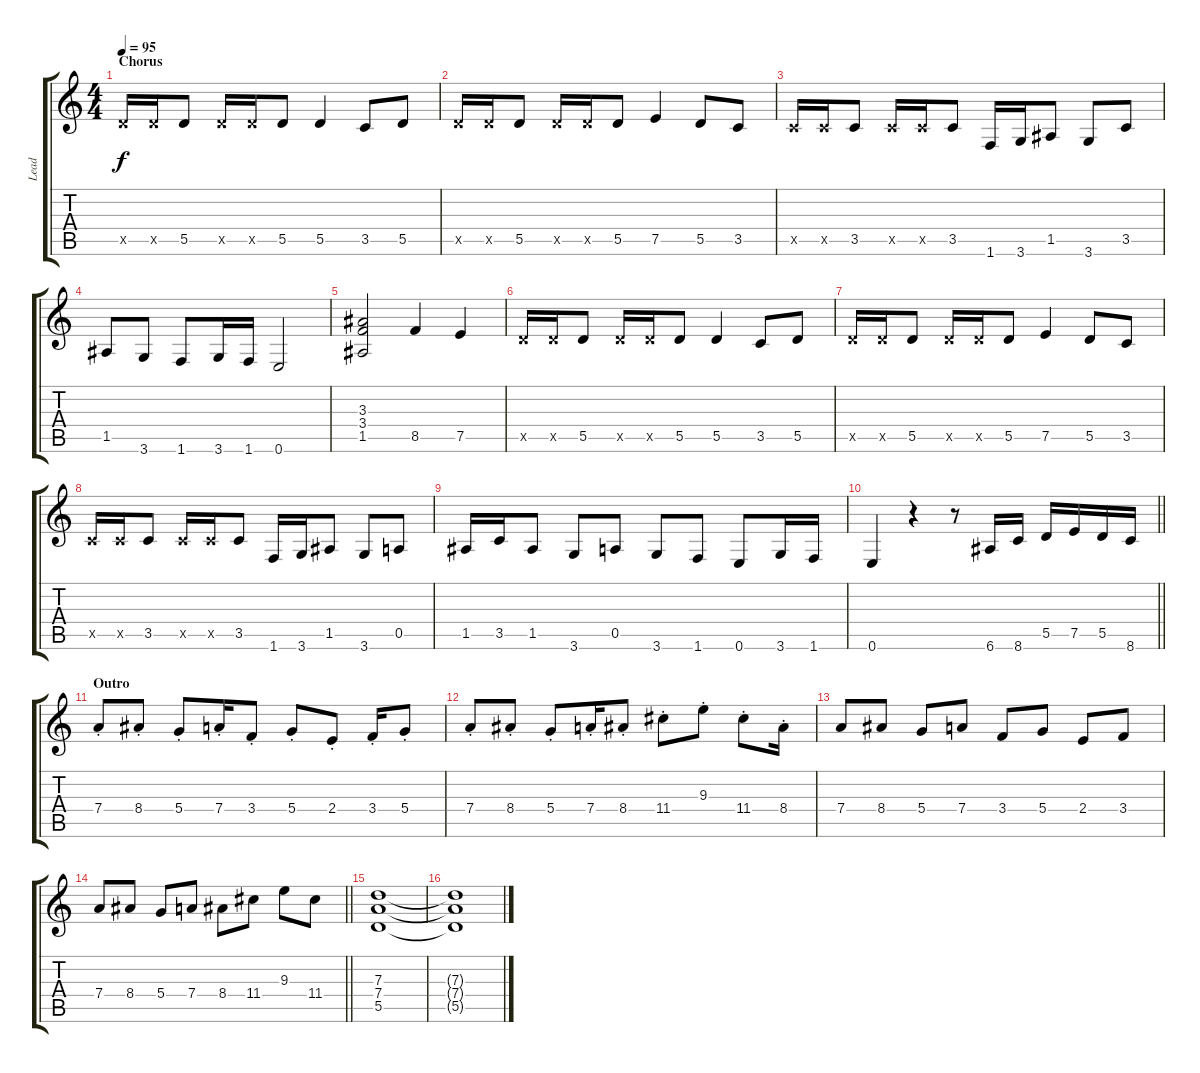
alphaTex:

\track ("Lead" "Lead") {instrument distortionguitar}
\staff {score tabs}
\tuning (E4 B3 G3 D3 A2 E2) {hide}
\ts (4 4)
\section ("" "Chorus")
\tempo 95
\clef g2
\ks c
5.5{x}.16{dy f} 5.5{x}.16 5.5.8 5.5{x}.16 5.5{x}.16 5.5.8 5.5.4 3.5.8 5.5.8 |
5.5{x}.16 5.5{x}.16 5.5.8 5.5{x}.16 5.5{x}.16 5.5.8 7.5.4 5.5.8 3.5.8 |
3.5{x}.16 3.5{x}.16 3.5.8 3.5{x}.16 3.5{x}.16 3.5.8 1.6.16 3.6.16 1.5.8 3.6.8 3.5.8 |
1.5.8 3.6.8 1.6.8 3.6.16 1.6.16 0.6.2 |
(3.3 3.4 1.5).2 8.5.4 7.5.4 |
5.5{x}.16 5.5{x}.16 5.5.8 5.5{x}.16 5.5{x}.16 5.5.8 5.5.4 3.5.8 5.5.8 |
5.5{x}.16 5.5{x}.16 5.5.8 5.5{x}.16 5.5{x}.16 5.5.8 7.5.4 5.5.8 3.5.8 |
3.5{x}.16 3.5{x}.16 3.5.8 3.5{x}.16 3.5{x}.16 3.5.8 1.6.16 3.6.16 1.5.8 3.6.8 0.5.8 |
1.5.16 3.5.16 1.5.8 3.6.8 0.5.8 3.6.8 1.6.8 0.6.8 3.6.16 1.6.16 |
\barLineRight lightlight
0.6.4 r.4 r.8 6.6.16 8.6.16 5.5.16 7.5.16 5.5.16 8.6.16 |
\section ("" "Outro")
7.4{st}.8 8.4{st}.8 5.4{st}.8 7.4{st}.16 3.4{st}.8 5.4{st}.8 2.4{st}.8 3.4{st}.16 5.4{st}.8 |
7.4{st}.8 8.4{st}.8 5.4{st}.8 7.4{st}.16 8.4{st}.8 11.4{st}.8 9.3{st}.8 11.4{st}.8 8.4{st}.16 |
7.4.8 8.4.8 5.4.8 7.4.8 3.4.8 5.4.8 2.4.8 3.4.8 |
\barLineRight lightlight
7.4.8 8.4.8 5.4.8 7.4.8 8.4.8 11.4.8 9.3.8 11.4.8 |
(7.3 7.4 5.5).1 |
(7.3{t} 7.4{t} 5.5{t}).1
